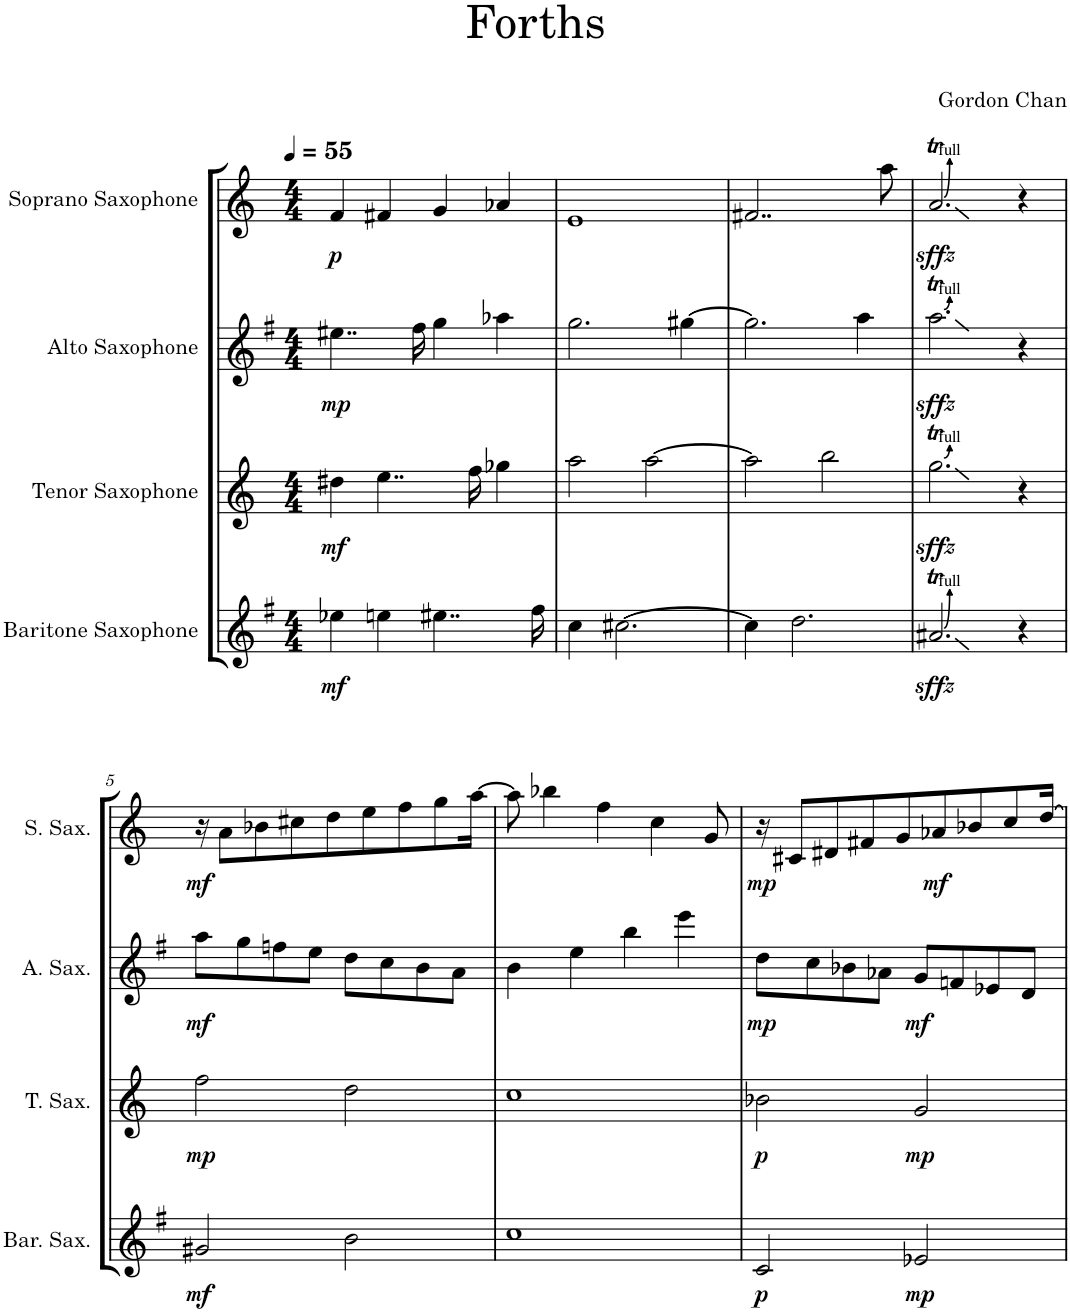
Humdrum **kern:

**kern	**dynam	**kern	**dynam	**kern	**dynam	**kern	**dynam
*part4	*part4	*part3	*part3	*part2	*part2	*part1	*part1
*staff4	*staff4	*staff3	*staff3	*staff2	*staff2	*staff1	*staff1
*I"Baritone Saxophone	*	*I"Tenor Saxophone	*	*I"Alto Saxophone	*	*I"Soprano Saxophone	*
*I'Bar. Sax.	*	*I'T. Sax.	*	*I'A. Sax.	*	*I'S. Sax.	*
*clefG2	*	*clefG2	*	*clefG2	*	*clefG2	*
*Trd12c21	*	*Trd8c14	*	*Trd5c9	*	*Trd1c2	*
*k[f#]	*	*k[]	*	*k[f#]	*	*k[]	*
*M4/4	*	*M4/4	*	*M4/4	*	*M4/4	*
*MM55	*	*MM55	*	*MM55	*	*MM55	*
=1	=1	=1	=1	=1	=1	=1	=1
!	!LO:DY:b	!	!LO:DY:b	!	!LO:DY:b	!	!LO:DY:b
4ee-X\	mf	4dd#X\	mf	4..ee#X\	mp	4f/	p
4een\	.	4..ee\	.	.	.	4f#X/	.
.	.	.	.	16ff#\	.	.	.
4..ee#X\	.	.	.	4gg\	.	4g/	.
.	.	16ff\	.	.	.	.	.
.	.	4gg-X\	.	4aa-X\	.	4a-X/	.
16ff#\	.	.	.	.	.	.	.
=2	=2	=2	=2	=2	=2	=2	=2
4cc\	.	2aa\	.	2.gg\	.	1e	.
[2.cc#X\	.	.	.	.	.	.	.
.	.	[2aa\	.	.	.	.	.
.	.	.	.	[4gg#X\	.	.	.
=3	=3	=3	=3	=3	=3	=3	=3
4cc#\]	.	2aa\]	.	2.gg#\]	.	2..f#X/	.
2.dd\	.	.	.	.	.	.	.
.	.	2bb\	.	.	.	.	.
.	.	.	.	4aa\	.	.	.
.	.	.	.	.	.	8aa\	.
=4	=4	=4	=4	=4	=4	=4	=4
!	!LO:DY:b	!	!LO:DY:b	!	!LO:DY:b	!	!LO:DY:b
2.a#Xt/	sffz	2.ggT\	sffz	2.aaT\	sffz	2.aT/	sffz
4r	.	4r	.	4r	.	4r	.
!!LO:LB:g=z
=5	=5	=5	=5	=5	=5	=5	=5
!	!LO:DY:b	!	!LO:DY:b	!	!LO:DY:b	!	!LO:DY:b
2g#X/	mf	2ff\	mp	8aa\L	mf	16r	mf
.	.	.	.	.	.	8a\L	.
.	.	.	.	8gg\	.	.	.
.	.	.	.	.	.	8b-X\	.
.	.	.	.	8ffn\	.	.	.
.	.	.	.	.	.	8cc#X\	.
.	.	.	.	8ee\J	.	.	.
.	.	.	.	.	.	8dd\	.
2b\	.	2dd\	.	8dd\L	.	.	.
.	.	.	.	.	.	8ee\	.
.	.	.	.	8cc\	.	.	.
.	.	.	.	.	.	8ff\	.
.	.	.	.	8b\	.	.	.
.	.	.	.	.	.	8gg\	.
.	.	.	.	8a\J	.	.	.
.	.	.	.	.	.	[16aa\Jk	.
=6	=6	=6	=6	=6	=6	=6	=6
1cc	.	1cc	.	4b\	.	8aa\]	.
.	.	.	.	.	.	4bb-X\	.
.	.	.	.	4ee\	.	.	.
.	.	.	.	.	.	4ff\	.
.	.	.	.	4bb\	.	.	.
.	.	.	.	.	.	4cc\	.
.	.	.	.	4eee\	.	.	.
.	.	.	.	.	.	8g/	.
=7	=7	=7	=7	=7	=7	=7	=7
!	!LO:DY:b	!	!LO:DY:b	!	!LO:DY:b	!	!LO:DY:b
2c/	p	2b-X\	p	8dd\L	mp	16r	mp
.	.	.	.	.	.	8c#X/L	.
.	.	.	.	8cc\	.	.	.
.	.	.	.	.	.	8d#X/	.
.	.	.	.	8b-X\	.	.	.
.	.	.	.	.	.	8f#X/	.
.	.	.	.	8a-X\J	.	.	.
.	.	.	.	.	.	8g/	.
!	!LO:DY:b	!	!LO:DY:b	!	!LO:DY:b	!	!
2e-X/	mp	2g/	mp	8g/L	mf	.	.
!	!	!	!	!	!	!	!LO:DY:b
.	.	.	.	.	.	8a-X/	mf
.	.	.	.	8fn/	.	.	.
.	.	.	.	.	.	8b-X/	.
.	.	.	.	8e-X/	.	.	.
.	.	.	.	.	.	8cc/	.
.	.	.	.	8d/J	.	.	.
.	.	.	.	.	.	[16dd/Jk	.
=	=	=	=	=	=	=	=
*-	*-	*-	*-	*-	*-	*-	*-
